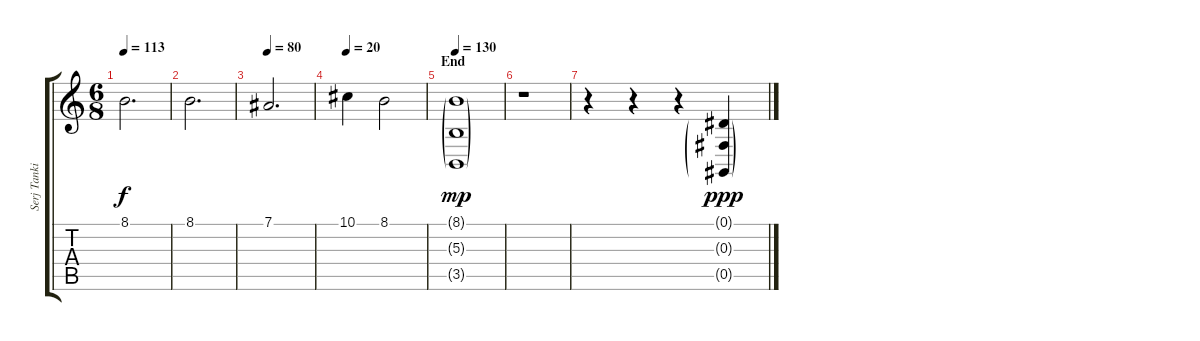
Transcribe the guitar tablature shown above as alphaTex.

\track ("Serj Tankian" "Serj Tanki") {instrument panflute}
\staff {score tabs}
\tuning (Eb4 Bb3 Gb3 Db3 Ab2 Db2) {hide}
\ts (6 8)
\tempo 113
\clef g2
\ks c
8.1.2{d dy f} |
8.1.2{d} |
\tempo 80
7.1.2{d} |
\tempo 20
10.1.4 8.1.2 |
\section ("" "End")
\tempo 130
(8.1{g} 5.3{g} 3.5{g}).1{dy mp} |
r.1 |
r.4 r.4 r.4 (0.1{g} 0.3{g} 0.5{g}).4{dy ppp}
